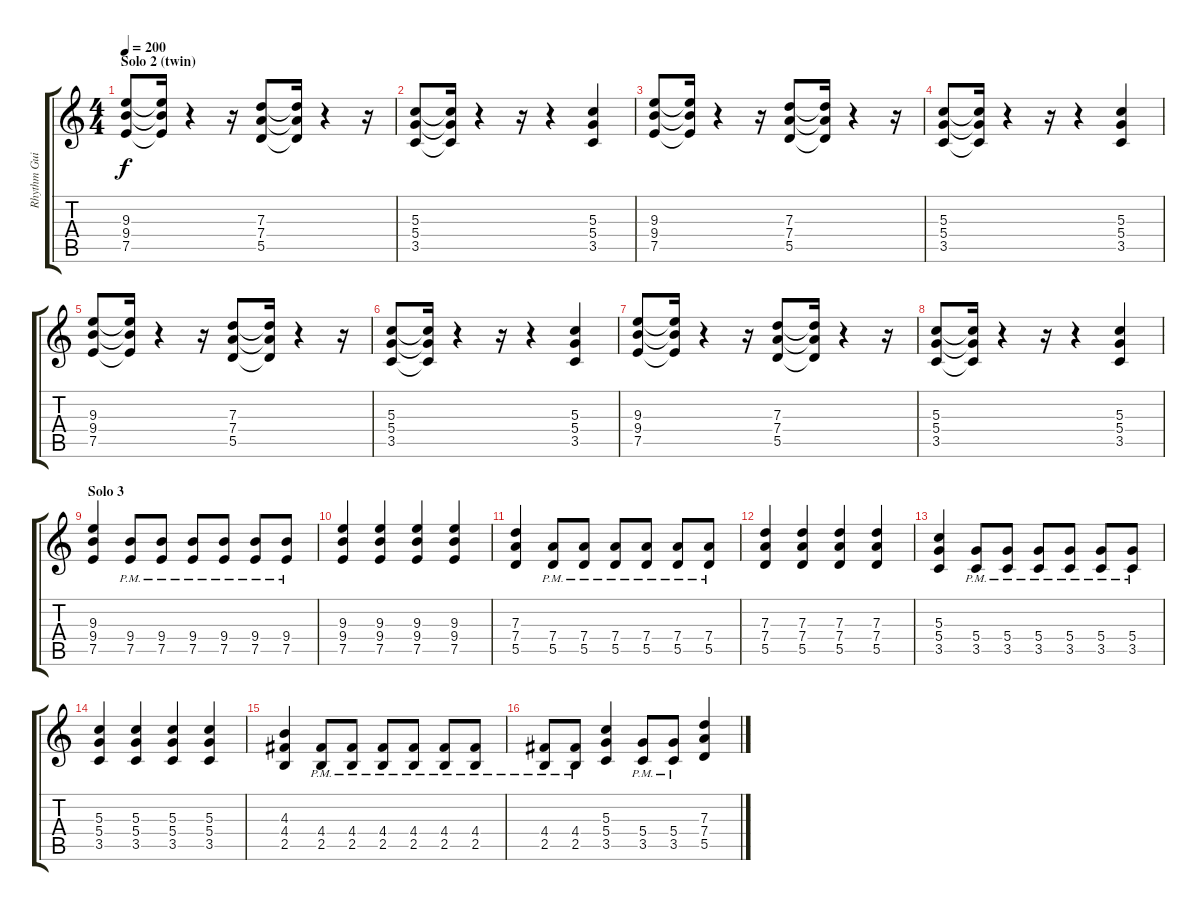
\track ("Rhythm Guitar 1" "Rhythm Gui") {instrument distortionguitar}
\staff {score tabs}
\tuning (E4 B3 G3 D3 A2 E2) {hide}
\ts (4 4)
\section ("" "Solo 2 (twin)")
\tempo 200
\clef g2
\ks c
(9.3 9.4 7.5).8{dy f} (9.3{t} 9.4{t} 7.5{t}).16 r.4 r.16 (7.3 7.4 5.5).8 (7.3{t} 7.4{t} 5.5{t}).16 r.4 r.16 |
(5.3 5.4 3.5).8 (5.3{t} 5.4{t} 3.5{t}).16 r.4 r.16 r.4 (5.3 5.4 3.5).4 |
(9.3 9.4 7.5).8 (9.3{t} 9.4{t} 7.5{t}).16 r.4 r.16 (7.3 7.4 5.5).8 (7.3{t} 7.4{t} 5.5{t}).16 r.4 r.16 |
(5.3 5.4 3.5).8 (5.3{t} 5.4{t} 3.5{t}).16 r.4 r.16 r.4 (5.3 5.4 3.5).4 |
(9.3 9.4 7.5).8 (9.3{t} 9.4{t} 7.5{t}).16 r.4 r.16 (7.3 7.4 5.5).8 (7.3{t} 7.4{t} 5.5{t}).16 r.4 r.16 |
(5.3 5.4 3.5).8 (5.3{t} 5.4{t} 3.5{t}).16 r.4 r.16 r.4 (5.3 5.4 3.5).4 |
(9.3 9.4 7.5).8 (9.3{t} 9.4{t} 7.5{t}).16 r.4 r.16 (7.3 7.4 5.5).8 (7.3{t} 7.4{t} 5.5{t}).16 r.4 r.16 |
(5.3 5.4 3.5).8 (5.3{t} 5.4{t} 3.5{t}).16 r.4 r.16 r.4 (5.3 5.4 3.5).4 |
\section ("" "Solo 3")
(9.3 9.4 7.5).4{volume 14} (9.4{pm} 7.5{pm}).8 (9.4{pm} 7.5{pm}).8 (9.4{pm} 7.5{pm}).8 (9.4{pm} 7.5{pm}).8 (9.4{pm} 7.5{pm}).8 (9.4{pm} 7.5{pm}).8 |
(9.3 9.4 7.5).4 (9.3 9.4 7.5).4 (9.3 9.4 7.5).4 (9.3 9.4 7.5).4 |
(7.3 7.4 5.5).4 (7.4{pm} 5.5{pm}).8 (7.4{pm} 5.5{pm}).8 (7.4{pm} 5.5{pm}).8 (7.4{pm} 5.5{pm}).8 (7.4{pm} 5.5{pm}).8 (7.4{pm} 5.5{pm}).8 |
(7.3 7.4 5.5).4 (7.3 7.4 5.5).4 (7.3 7.4 5.5).4 (7.3 7.4 5.5).4 |
(5.3 5.4 3.5).4 (5.4{pm} 3.5{pm}).8 (5.4{pm} 3.5{pm}).8 (5.4{pm} 3.5{pm}).8 (5.4{pm} 3.5{pm}).8 (5.4{pm} 3.5{pm}).8 (5.4{pm} 3.5{pm}).8 |
(5.3 5.4 3.5).4 (5.3 5.4 3.5).4 (5.3 5.4 3.5).4 (5.3 5.4 3.5).4 |
(4.3 4.4 2.5).4 (4.4{pm} 2.5{pm}).8 (4.4{pm} 2.5{pm}).8 (4.4{pm} 2.5{pm}).8 (4.4{pm} 2.5{pm}).8 (4.4{pm} 2.5{pm}).8 (4.4{pm} 2.5{pm}).8 |
(4.4{pm} 2.5{pm}).8 (4.4{pm} 2.5{pm}).8 (5.3 5.4 3.5).4 (5.4{pm} 3.5{pm}).8 (5.4{pm} 3.5{pm}).8 (7.3 7.4 5.5).4
